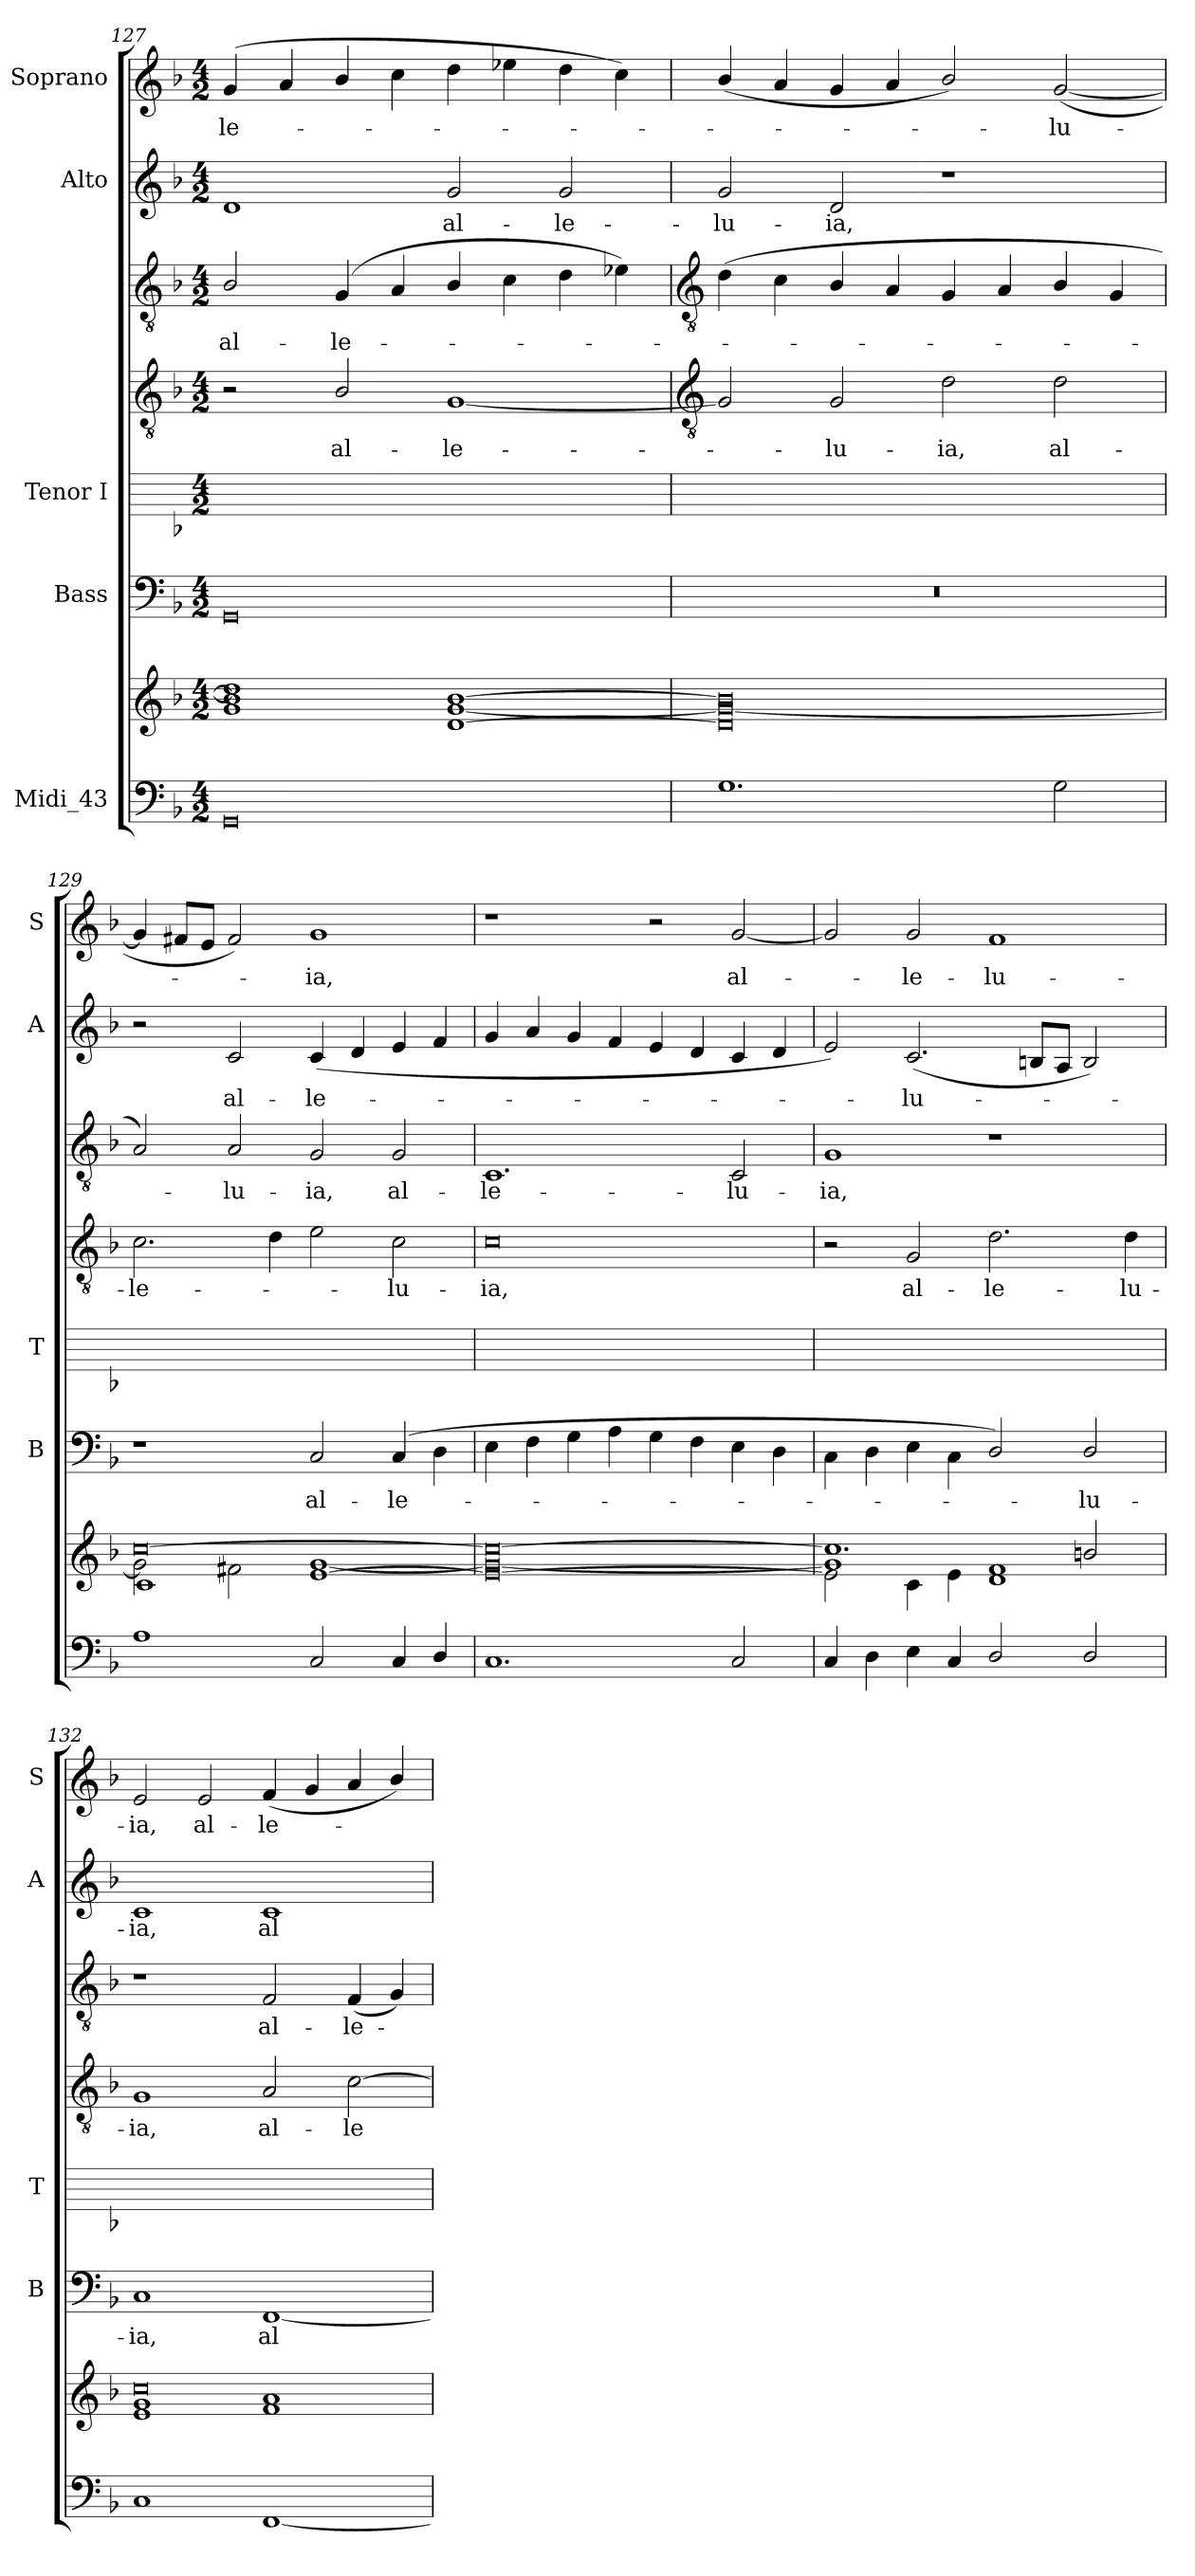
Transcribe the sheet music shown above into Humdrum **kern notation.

**kern	**kern	**kern	**text	**kern	**kern	**text	**kern	**text	**kern	**text	**kern	**text
*part5	*part5	*part4	*part4	*part3	*part3	*part3	*part3	*part3	*part2	*part2	*part1	*part1
*staff8	*staff7	*staff6	*staff6	*staff5	*staff4	*staff4	*staff3	*staff3	*staff2	*staff2	*staff1	*staff1
*I"Midi_43	*	*I"Bass	*	*I"Tenor I	*	*	*	*	*I"Alto	*	*I"Soprano	*
*	*	*I'B	*	*I'T	*	*	*	*	*I'A	*	*I'S	*
*clefF4	*clefG2	*clefF4	*	*	*clefGv2	*	*clefGv2	*	*clefG2	*	*clefG2	*
*k[b-]	*k[b-]	*k[b-]	*	*k[b-]	*k[b-]	*	*k[b-]	*	*k[b-]	*	*k[b-]	*
*F:	*F:	*F:	*	*F:	*F:	*	*F:	*	*F:	*	*F:	*
*M4/2	*M4/2	*M4/2	*	*M4/2	*M4/2	*	*M4/2	*	*M4/2	*	*M4/2	*
=127	=127	=127	=127	=127	=127	=127	=127	=127	=127	=127	=127	=127
*	*^	*	*	*	*	*	*	*	*	*	*	*
*	*	*^	*	*	*	*	*	*	*	*	*	*	*
!	!	!	!	!	!	!	!	!	!	!LO:LY:b	!	!	!	!LO:LY:b
0GG	1dd/]	1b-\]	1g\	0GG	.	0ryy	2r	.	2B-/	al-	1d	.	(<4g	-le-
.	.	.	.	.	.	.	.	.	.	.	.	.	4a	.
!	!	!	!	!	!	!	!	!LO:LY:b	!	!LO:LY:b	!	!	!	!
.	.	.	.	.	.	.	2B-/	al-	(<4G	-le-	.	.	4b-/	.
.	.	.	.	.	.	.	.	.	4A	.	.	.	4cc	.
!	!	!	!	!	!	!	!	!LO:LY:b	!	!	!	!LO:LY:b	!	!
.	[1b-/	[1g\	[1d\	.	.	.	[1G	-le-	4B-/	.	2g	al-	4dd	.
.	.	.	.	.	.	.	.	.	4c	.	.	.	4ee-X	.
!	!	!	!	!	!	!	!	!	!	!	!	!LO:LY:b	!	!
.	.	.	.	.	.	.	.	.	4d	.	2g	-le-	4dd	.
.	.	.	.	.	.	.	.	.	4e-X)	.	.	.	4cc)	.
!!LO:LB:g=z
=128	=128	=128	=128	=128	=128	=128	=128	=128	=128	=128	=128	=128	=128	=128
*	*	*	*	*	*	*	*clefGv2	*	*clefGv2	*	*	*	*	*
!	!	!	!	!	!	!	!	!	!	!	!	!LO:LY:b	!	!
1.G	0b-/]	0g\_	0d\]	0r	.	0ryy	2G]	.	(>4d	.	2g	-lu-	(<4b-/	.
.	.	.	.	.	.	.	.	.	4c	.	.	.	4a	.
!	!	!	!	!	!	!	!	!LO:LY:b	!	!	!	!LO:LY:b	!	!
.	.	.	.	.	.	.	2G	lu-	4B-/	.	2d	-ia,	4g	.
.	.	.	.	.	.	.	.	.	4A	.	.	.	4a	.
!	!	!	!	!	!	!	!	!LO:LY:b	!	!	!	!	!	!
.	.	.	.	.	.	.	2d	-ia,	4G	.	1r	.	2b-/)	.
.	.	.	.	.	.	.	.	.	4A	.	.	.	.	.
!	!	!	!	!	!	!	!	!LO:LY:b	!	!	!	!	!	!LO:LY:b
2G	.	.	.	.	.	.	2d	al-	4B-/	.	.	.	(<[2g	lu-
.	.	.	.	.	.	.	.	.	4G	.	.	.	.	.
=129	=129	=129	=129	=129	=129	=129	=129	=129	=129	=129	=129	=129	=129	=129
!	!	!	!	!	!	!	!	!LO:LY:b	!	!	!	!	!	!
1A	[0cc/	2g\]	1c\	1r	.	0ryy	2.c	-le-	2A)	.	2r	.	4g]	.
.	.	.	.	.	.	.	.	.	.	.	.	.	8f#XL	.
.	.	.	.	.	.	.	.	.	.	.	.	.	8eJ	.
!	!	!	!	!	!	!	!	!	!	!LO:LY:b	!	!LO:LY:b	!	!
.	.	2f#X\	.	.	.	.	.	.	2A	-lu-	2c	al-	2f#)	.
.	.	.	.	.	.	.	4d	.	.	.	.	.	.	.
!	!	!	!	!	!LO:LY:b	!	!	!	!	!LO:LY:b	!	!LO:LY:b	!	!LO:LY:b
2C	.	[1g\	[1e\	2C	al-	.	2e	.	2G	-ia,	(<4c	-le-	1g	ia,
.	.	.	.	.	.	.	.	.	.	.	4d	.	.	.
!	!	!	!	!	!LO:LY:b	!	!	!LO:LY:b	!	!LO:LY:b	!	!	!	!
4C	.	.	.	(>4C	-le-	.	2c	lu-	2G	al-	4e	.	.	.
4D/	.	.	.	4D	.	.	.	.	.	.	4f	.	.	.
=130	=130	=130	=130	=130	=130	=130	=130	=130	=130	=130	=130	=130	=130	=130
!	!	!	!	!	!	!	!	!LO:LY:b	!	!LO:LY:b	!	!	!	!
1.C	0cc/_	0g\_	0e\_	4E	.	0ryy	0c	-ia,	1.C	-le-	4g	.	1r	.
.	.	.	.	4F	.	.	.	.	.	.	4a	.	.	.
.	.	.	.	4G	.	.	.	.	.	.	4g	.	.	.
.	.	.	.	4A	.	.	.	.	.	.	4f	.	.	.
.	.	.	.	4G	.	.	.	.	.	.	4e	.	2r	.
.	.	.	.	4F	.	.	.	.	.	.	4d	.	.	.
!	!	!	!	!	!	!	!	!	!	!LO:LY:b	!	!	!	!LO:LY:b
2C	.	.	.	4E	.	.	.	.	2C	-lu-	4c	.	[2g	al-
.	.	.	.	4D	.	.	.	.	.	.	4d	.	.	.
=131	=131	=131	=131	=131	=131	=131	=131	=131	=131	=131	=131	=131	=131	=131
!	!	!	!	!	!	!	!	!	!	!LO:LY:b	!	!	!	!
4C	1.cc/]	1g\]	2e\]	4C\	.	0ryy	2r	.	1G	ia,	2e)	.	2g]	.
4D	.	.	.	4D	.	.	.	.	.	.	.	.	.	.
!	!	!	!	!	!	!	!	!LO:LY:b	!	!	!	!LO:LY:b	!	!LO:LY:b
4E	.	.	4c\	4E	.	.	2G	al-	.	.	(<2.c	lu-	2g	le-
4C	.	.	4e\	4C\	.	.	.	.	.	.	.	.	.	.
!	!	!	!	!	!	!	!	!LO:LY:b	!	!	!	!	!	!LO:LY:b
2D/	.	1f\	1d\	2D/)	.	.	2.d	-le-	1r	.	.	.	1f	-lu-
.	.	.	.	.	.	.	.	.	.	.	8BnL	.	.	.
.	.	.	.	.	.	.	.	.	.	.	8AJ	.	.	.
!	!	!	!	!	!LO:LY:b	!	!	!	!	!	!	!	!	!
2D/	2bn/	.	.	2D/	lu-	.	.	.	.	.	2B)	.	.	.
!	!	!	!	!	!	!	!	!LO:LY:b	!	!	!	!	!	!
.	.	.	.	.	.	.	4d	-lu-	.	.	.	.	.	.
=132	=132	=132	=132	=132	=132	=132	=132	=132	=132	=132	=132	=132	=132	=132
!	!	!	!	!	!LO:LY:b	!	!	!LO:LY:b	!	!	!	!LO:LY:b	!	!LO:LY:b
1C	0cc/	1g\	1e\	1C	-ia,	0ryy	1G	ia,	1r	.	1c	ia,	2e	-ia,
!	!	!	!	!	!	!	!	!	!	!	!	!	!	!LO:LY:b
.	.	.	.	.	.	.	.	.	.	.	.	.	2e	al-
!	!	!	!	!	!LO:LY:b	!	!	!LO:LY:b	!	!LO:LY:b	!	!LO:LY:b	!	!LO:LY:b
[1FF	.	1a\	1f\	[1FF	al-	.	2A	al-	2F	-al-	1c	al-	(<4f	-le-
.	.	.	.	.	.	.	.	.	.	.	.	.	4g	.
!	!	!	!	!	!	!	!	!LO:LY:b	!	!LO:LY:b	!	!	!	!
.	.	.	.	.	.	.	[2c	-le-	(<4F	-le-	.	.	4a	.
.	.	.	.	.	.	.	.	.	4G)	.	.	.	4b-/)	.
*	*v	*v	*v	*	*	*	*	*	*	*	*	*	*	*
=	=	=	=	=	=	=	=	=	=	=	=	=
*-	*-	*-	*-	*-	*-	*-	*-	*-	*-	*-	*-	*-
